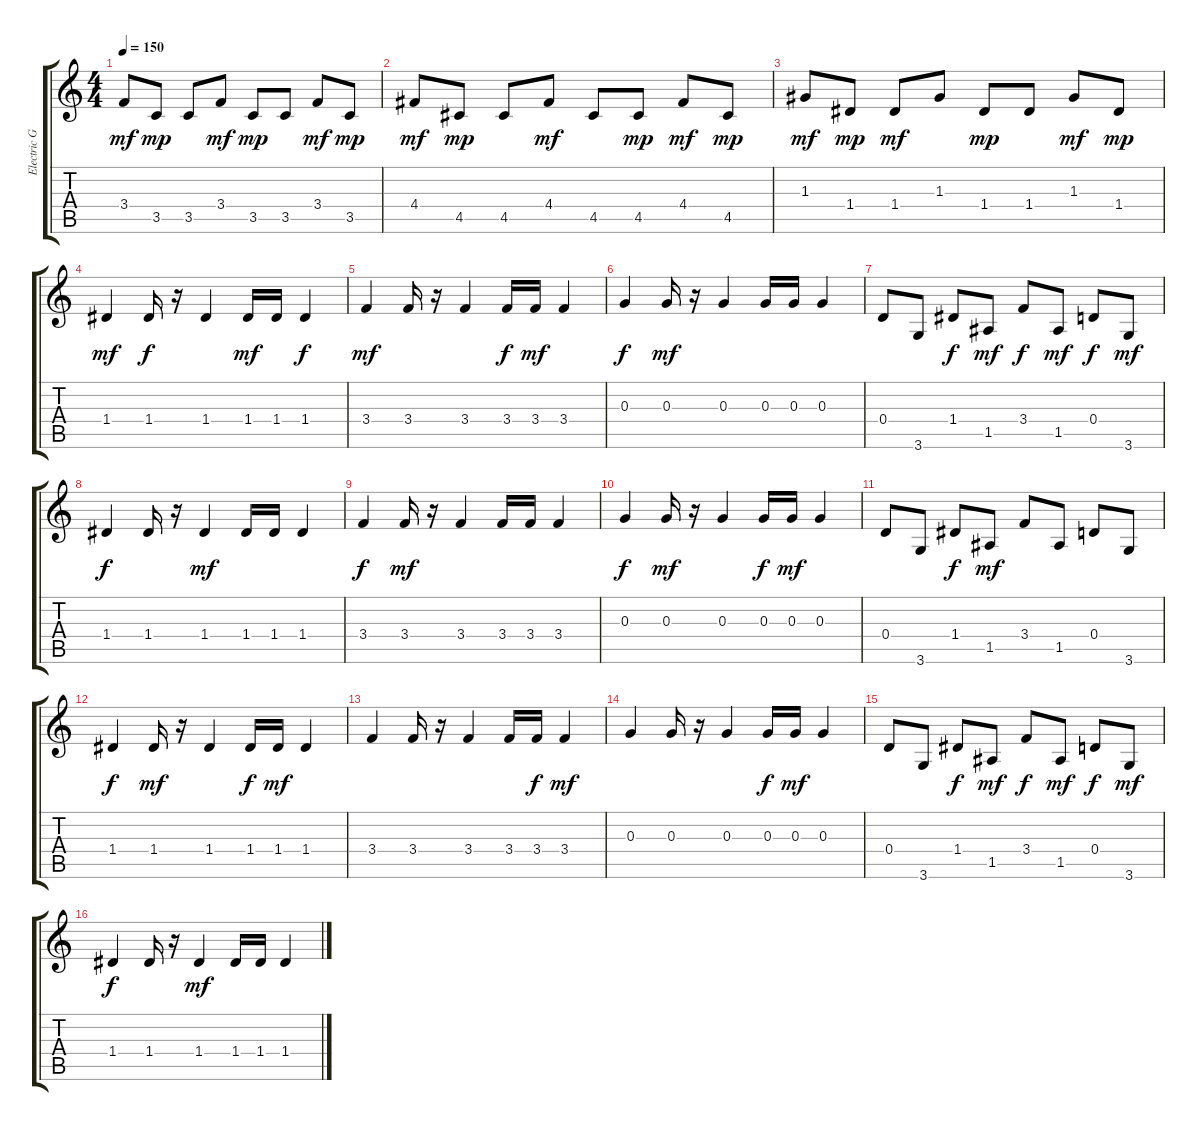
\track ("Electric G" "Electric G") {instrument overdrivenguitar}
\staff {score tabs}
\tuning (E4 B3 G3 D3 A2 E2) {hide}
\ts (4 4)
\tempo 150
\clef g2
\ks c
3.4.8{dy mf} 3.5.8{dy mp} 3.5.8 3.4.8{dy mf} 3.5.8{dy mp} 3.5.8 3.4.8{dy mf} 3.5.8{dy mp} |
4.4.8{dy mf} 4.5.8{dy mp} 4.5.8 4.4.8{dy mf} 4.5.8 4.5.8{dy mp} 4.4.8{dy mf} 4.5.8{dy mp} |
1.3.8{dy mf volume 11} 1.4.8{dy mp} 1.4.8{dy mf} 1.3.8 1.4.8{dy mp} 1.4.8 1.3.8{dy mf} 1.4.8{dy mp} |
1.4.4{dy mf} 1.4.16{dy f} r.16 1.4.4 1.4.16{dy mf} 1.4.16 1.4.4{dy f} |
3.4.4{dy mf} 3.4.16 r.16 3.4.4 3.4.16{dy f} 3.4.16{dy mf} 3.4.4 |
0.3.4{dy f volume 11} 0.3.16{dy mf} r.16 0.3.4 0.3.16 0.3.16 0.3.4 |
0.4.8 3.6.8 1.4.8{dy f} 1.5.8{dy mf} 3.4.8{dy f} 1.5.8{dy mf} 0.4.8{dy f} 3.6.8{dy mf} |
1.4.4{dy f} 1.4.16 r.16 1.4.4{dy mf} 1.4.16 1.4.16 1.4.4 |
3.4.4{dy f} 3.4.16{dy mf} r.16 3.4.4 3.4.16 3.4.16 3.4.4 |
0.3.4{dy f volume 11} 0.3.16{dy mf} r.16 0.3.4 0.3.16{dy f} 0.3.16{dy mf} 0.3.4 |
0.4.8 3.6.8 1.4.8{dy f} 1.5.8{dy mf} 3.4.8 1.5.8 0.4.8 3.6.8 |
1.4.4{dy f} 1.4.16{dy mf} r.16 1.4.4 1.4.16{dy f} 1.4.16{dy mf} 1.4.4 |
3.4.4 3.4.16 r.16 3.4.4 3.4.16 3.4.16{dy f} 3.4.4{dy mf} |
0.3.4{volume 11} 0.3.16 r.16 0.3.4 0.3.16{dy f} 0.3.16{dy mf} 0.3.4 |
0.4.8 3.6.8 1.4.8{dy f} 1.5.8{dy mf} 3.4.8{dy f} 1.5.8{dy mf} 0.4.8{dy f} 3.6.8{dy mf} |
1.4.4{dy f volume 11} 1.4.16 r.16 1.4.4{dy mf} 1.4.16 1.4.16 1.4.4
